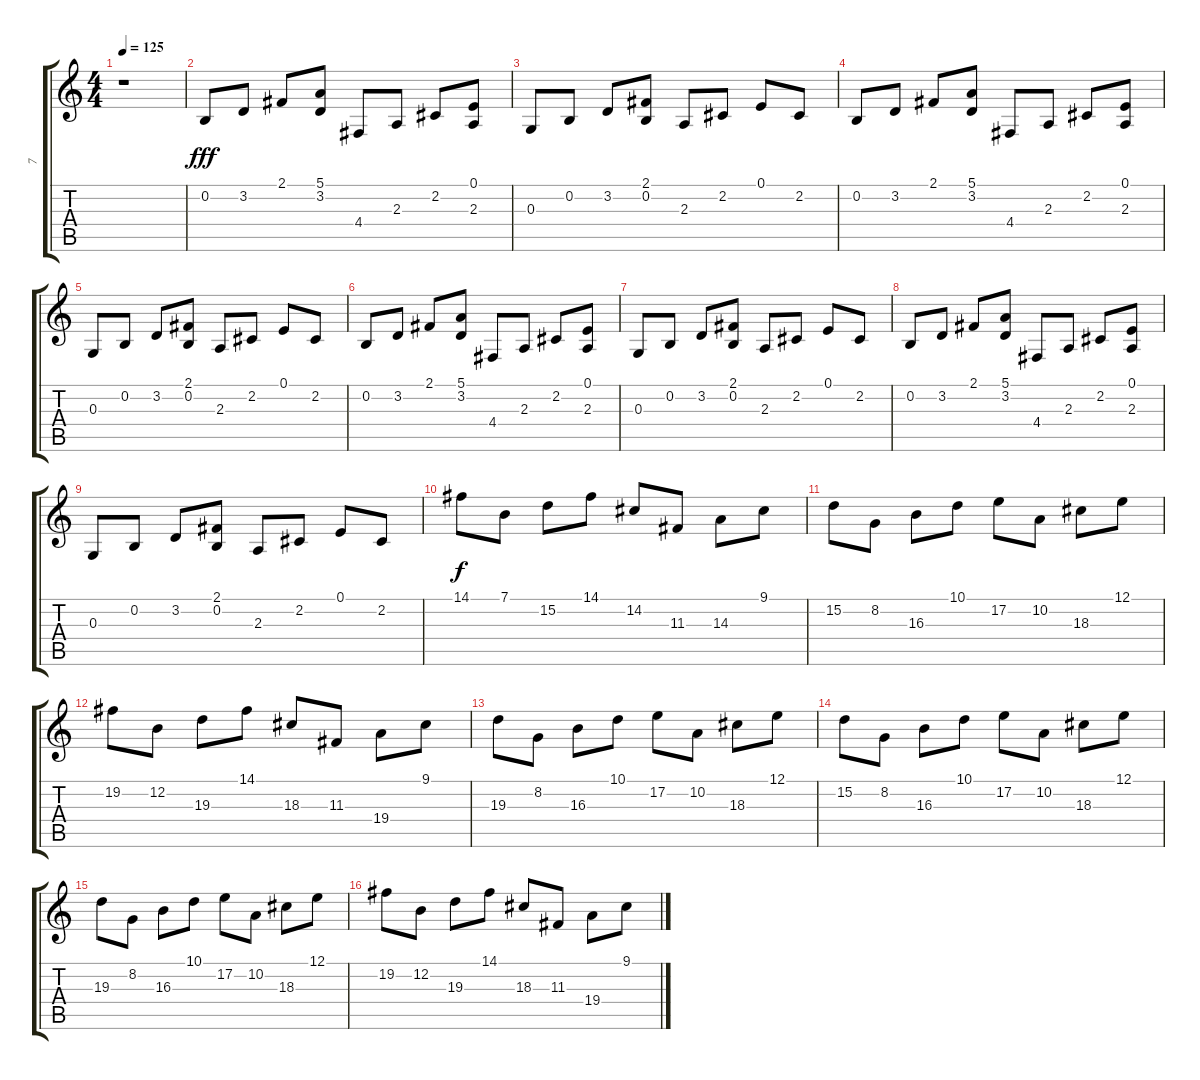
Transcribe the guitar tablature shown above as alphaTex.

\track ("7" "7") {instrument vibraphone}
\staff {score tabs}
\tuning (E4 B3 G3 D3 A2 E2) {hide}
\ts (4 4)
\tempo 125
\clef g2
\ks c
r.1{dy fff} |
0.2.8 3.2.8 2.1.8 (5.1 3.2).8 4.4.8 2.3.8 2.2.8 (0.1 2.3).8 |
0.3.8 0.2.8 3.2.8 (2.1 0.2).8 2.3.8 2.2.8 0.1.8 2.2.8 |
0.2.8 3.2.8 2.1.8 (5.1 3.2).8 4.4.8 2.3.8 2.2.8 (0.1 2.3).8 |
0.3.8 0.2.8 3.2.8 (2.1 0.2).8 2.3.8 2.2.8 0.1.8 2.2.8 |
0.2.8 3.2.8 2.1.8 (5.1 3.2).8 4.4.8 2.3.8 2.2.8 (0.1 2.3).8 |
0.3.8 0.2.8 3.2.8 (2.1 0.2).8 2.3.8 2.2.8 0.1.8 2.2.8 |
0.2.8 3.2.8 2.1.8 (5.1 3.2).8 4.4.8 2.3.8 2.2.8 (0.1 2.3).8 |
0.3.8 0.2.8 3.2.8 (2.1 0.2).8 2.3.8 2.2.8 0.1.8 2.2.8 |
14.1.8{dy f instrument vibraphone} 7.1.8 15.2.8 14.1.8 14.2.8 11.3.8 14.3.8 9.1.8 |
15.2.8 8.2.8 16.3.8 10.1.8 17.2.8 10.2.8 18.3.8 12.1.8 |
19.2.8 12.2.8 19.3.8 14.1.8 18.3.8 11.3.8 19.4.8 9.1.8 |
19.3.8 8.2.8 16.3.8 10.1.8 17.2.8 10.2.8 18.3.8 12.1.8 |
15.2.8 8.2.8 16.3.8 10.1.8 17.2.8 10.2.8 18.3.8 12.1.8 |
19.3.8 8.2.8 16.3.8 10.1.8 17.2.8 10.2.8 18.3.8 12.1.8 |
19.2.8 12.2.8 19.3.8 14.1.8 18.3.8 11.3.8 19.4.8 9.1.8
